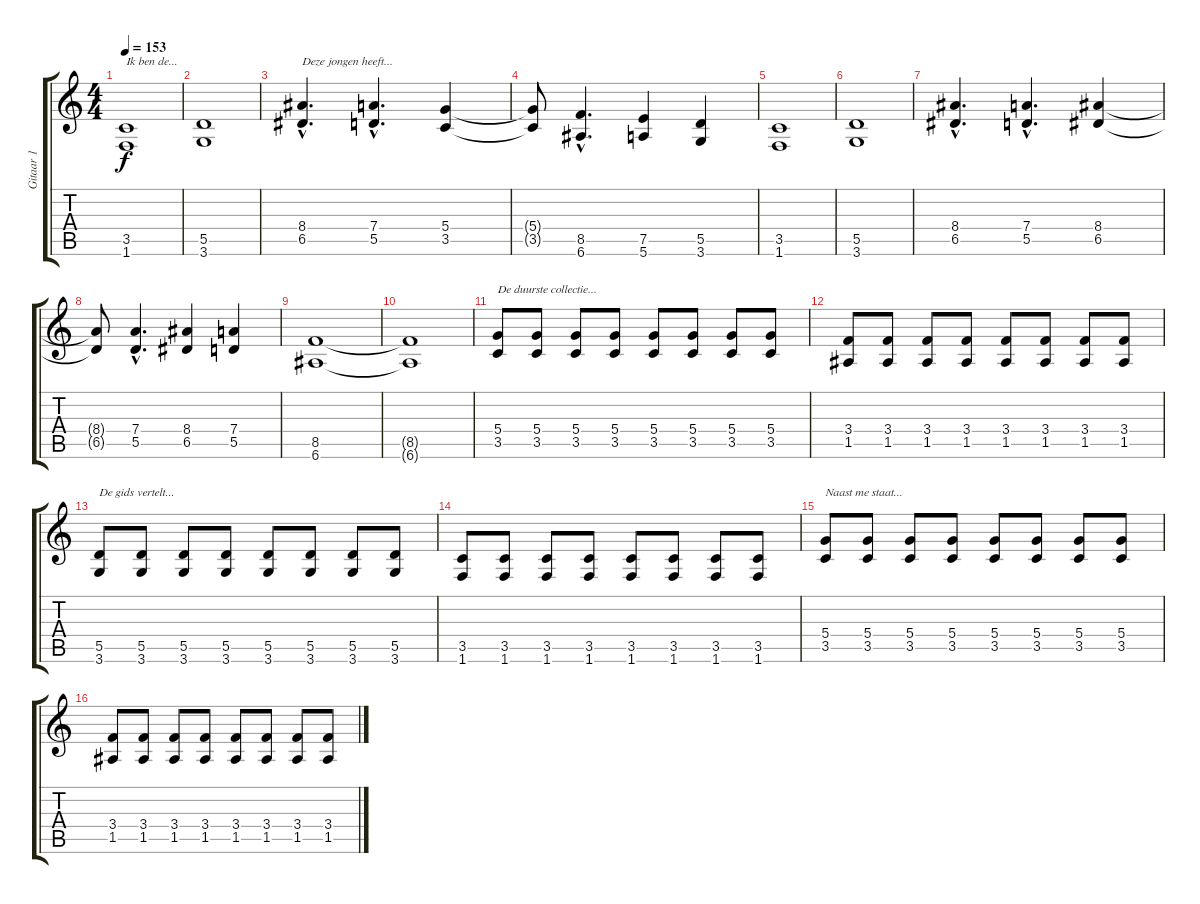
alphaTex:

\track ("Gitaar 1" "Gitaar 1") {instrument distortionguitar}
\staff {score tabs}
\tuning (E4 B3 G3 D3 A2 E2) {hide}
\ts (4 4)
\tempo 153
\clef g2
\ks c
(3.5 1.6).1{txt "Ik ben de..." dy f} |
(5.5 3.6).1 |
(8.4{hac} 6.5{hac}).4{d txt "Deze jongen heeft..."} (7.4{hac} 5.5{hac}).4{d} (5.4 3.5).4 |
(5.4{t} 3.5{t}).8 (8.5{hac} 6.6{hac}).4{d} (7.5 5.6).4 (5.5 3.6).4 |
(3.5 1.6).1 |
(5.5 3.6).1 |
(8.4{hac} 6.5{hac}).4{d} (7.4{hac} 5.5{hac}).4{d} (8.4 6.5).4 |
(8.4{t} 6.5{t}).8 (7.4{hac} 5.5{hac}).4{d} (8.4 6.5).4 (7.4 5.5).4 |
(8.5 6.6).1 |
(8.5{t} 6.6{t}).1 |
(5.4 3.5).8{txt "De duurste collectie..." instrument electricguitarmuted} (5.4 3.5).8{instrument electricguitarmuted} (5.4 3.5).8{instrument distortionguitar} (5.4 3.5).8{instrument electricguitarmuted} (5.4 3.5).8{instrument electricguitarmuted} (5.4 3.5).8{instrument distortionguitar} (5.4 3.5).8{instrument electricguitarmuted} (5.4 3.5).8{instrument electricguitarmuted} |
(3.4 1.5).8{instrument distortionguitar} (3.4 1.5).8{instrument electricguitarmuted} (3.4 1.5).8 (3.4 1.5).8 (3.4 1.5).8 (3.4 1.5).8 (3.4 1.5).8 (3.4 1.5).8 |
(5.5 3.6).8{txt "De gids vertelt..." instrument electricguitarmuted} (5.5 3.6).8{instrument electricguitarmuted} (5.5 3.6).8{instrument distortionguitar} (5.5 3.6).8{instrument electricguitarmuted} (5.5 3.6).8{instrument electricguitarmuted} (5.5 3.6).8{instrument distortionguitar} (5.5 3.6).8{instrument electricguitarmuted} (5.5 3.6).8{instrument electricguitarmuted} |
(3.5 1.6).8{instrument distortionguitar} (3.5 1.6).8{instrument electricguitarmuted} (3.5 1.6).8 (3.5 1.6).8 (3.5 1.6).8 (3.5 1.6).8 (3.5 1.6).8 (3.5 1.6).8 |
(5.4 3.5).8{txt "Naast me staat..." instrument electricguitarmuted} (5.4 3.5).8{instrument electricguitarmuted} (5.4 3.5).8{instrument distortionguitar} (5.4 3.5).8{instrument electricguitarmuted} (5.4 3.5).8{instrument electricguitarmuted} (5.4 3.5).8{instrument distortionguitar} (5.4 3.5).8{instrument electricguitarmuted} (5.4 3.5).8{instrument electricguitarmuted} |
(3.4 1.5).8{instrument distortionguitar} (3.4 1.5).8{instrument electricguitarmuted} (3.4 1.5).8 (3.4 1.5).8 (3.4 1.5).8 (3.4 1.5).8 (3.4 1.5).8 (3.4 1.5).8
